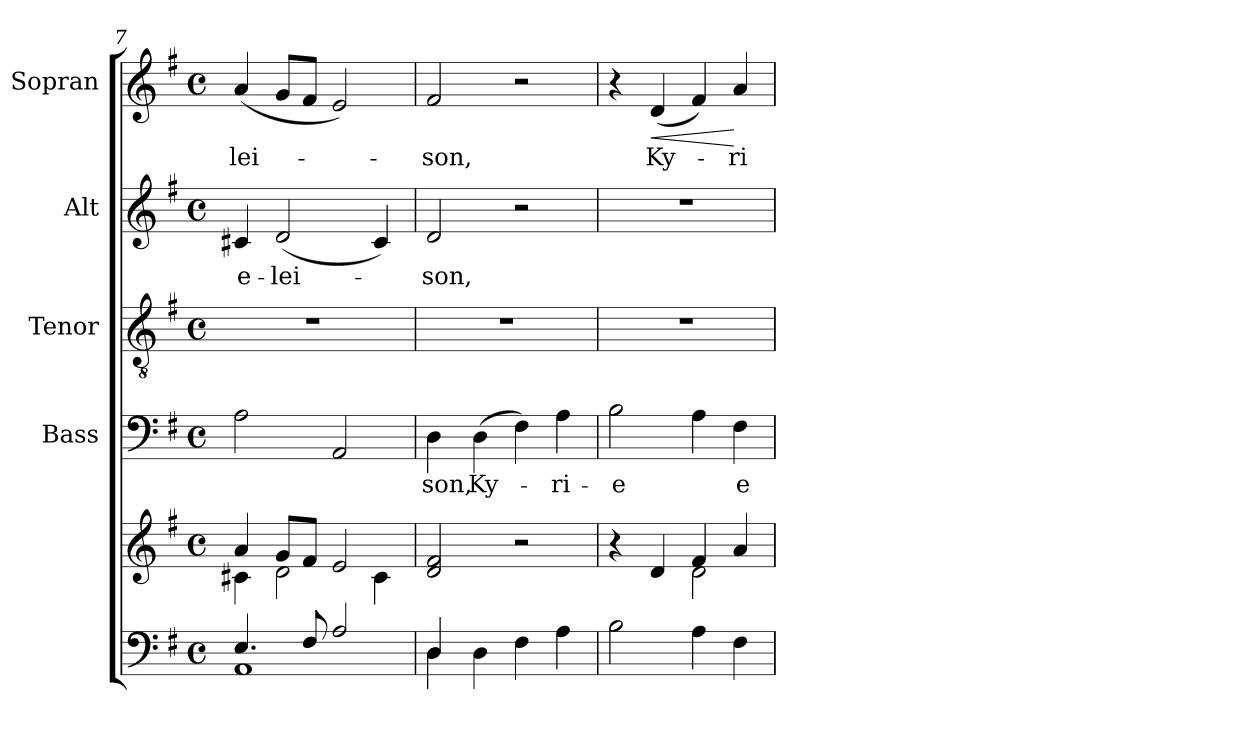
**kern	**kern	**kern	**text	**kern	**kern	**text	**kern	**text	**dynam
*part5	*part5	*part4	*part4	*part3	*part2	*part2	*part1	*part1	*part1
*staff6	*staff5	*staff4	*staff4	*staff3	*staff2	*staff2	*staff1	*staff1	*staff1
*	*	*I"Bass	*	*I"Tenor	*I"Alt	*	*I"Sopran	*	*
*	*	*I'B.	*	*I'T.	*I'A.	*	*I'S.	*	*
!!LO:LB:g=z
*clefF4	*clefG2	*clefF4	*	*clefGv2	*clefG2	*	*clefG2	*	*
*k[f#]	*k[f#]	*k[f#]	*	*k[f#]	*k[f#]	*	*k[f#]	*	*
*G:	*G:	*G:	*	*G:	*G:	*	*G:	*	*
*M4/4	*M4/4	*M4/4	*	*M4/4	*M4/4	*	*M4/4	*	*
*met(c)	*met(c)	*met(c)	*	*met(c)	*met(c)	*	*met(c)	*	*
=7	=7	=7	=7	=7	=7	=7	=7	=7	=7
*^	*^	*	*	*	*	*	*	*	*
!	!	!	!	!	!	!	!	!LO:LY:b	!	!LO:LY:b	!
4.E/	1AA	4a/	4c#X\	2A\	.	1r	4c#X/	e-	(<4a/	-lei-	.
!	!	!	!	!	!	!	!	!LO:LY:b	!	!	!
.	.	8g/L	2d\	.	.	.	(<2d/	-lei-	8g/L	.	.
8F#/	.	8f#/J	.	.	.	.	.	.	8f#/J	.	.
2A/	.	2e/	.	2AA/	.	.	.	.	2e/)	.	.
.	.	.	4c#\	.	.	.	4c#/)	.	.	.	.
=8	=8	=8	=8	=8	=8	=8	=8	=8	=8	=8	=8
!	!	!	!	!	!LO:LY:b	!	!	!LO:LY:b	!	!LO:LY:b	!
*	*	*v	*v	*	*	*	*	*	*	*	*
4D/	4D\	2d/ 2f#/	4D\	-son,	1r	2d/	-son,	2f#/	-son,	.
!	!	!	!	!LO:LY:b	!	!	!	!	!	!
4D\	2.ryy	.	(>4D\	Ky-	.	.	.	.	.	.
4F#\	.	2r	4F#\)	.	.	2r	.	2r	.	.
!	!	!	!	!LO:LY:b	!	!	!	!	!	!
4A\	.	.	4A\	-ri-	.	.	.	.	.	.
*v	*v	*	*	*	*	*	*	*	*	*
=9	=9	=9	=9	=9	=9	=9	=9	=9	=9
*	*^	*	*	*	*	*	*	*	*
!	!	!	!	!LO:LY:b	!	!	!	!	!	!
2B\	4r	2ryy	2B\	-e	1r	1r	.	4r	.	.
!	!	!	!	!	!	!	!	!	!LO:LY:b	!LO:HP:b
.	4d/	.	.	.	.	.	.	(<4d/	Ky-	<
4A\	4f#/	2d\	4A\	.	.	.	.	4f#/)	.	.
!	!	!	!	!LO:LY:b	!	!	!	!	!LO:LY:b	!
4F#\	4a/	.	4F#\	e-	.	.	.	4a/	-ri-	[
*	*v	*v	*	*	*	*	*	*	*	*
=	=	=	=	=	=	=	=	=	=
*-	*-	*-	*-	*-	*-	*-	*-	*-	*-
